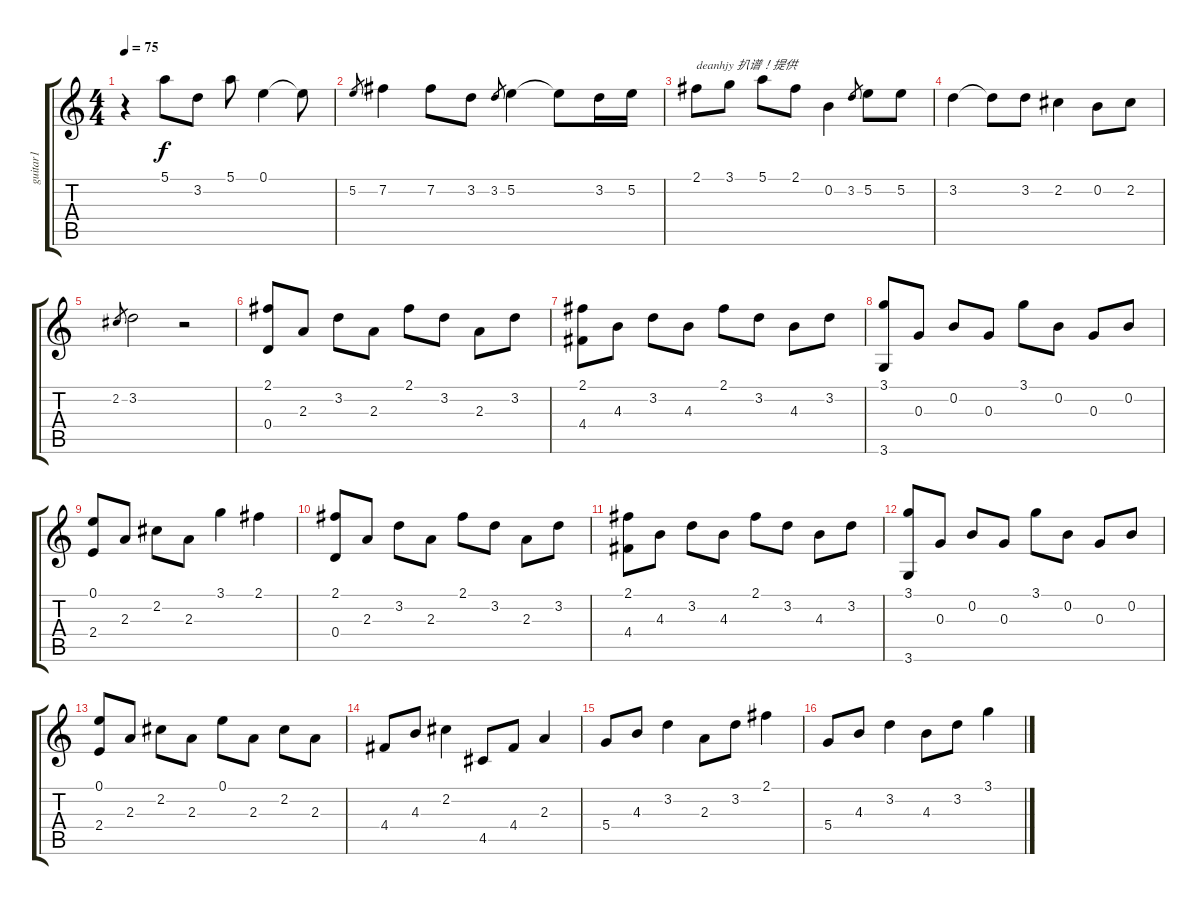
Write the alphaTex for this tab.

\track ("guitar1" "guitar1") {instrument acousticguitarsteel}
\staff {score tabs}
\tuning (E4 B3 G3 D3 A2 E2) {hide}
\ts (4 4)
\tempo 75
\clef g2
\ks c
r.4{dy f instrument acousticguitarsteel} 5.1.8 3.2.8 5.1.8 0.1.4 0.1{t}.8 |
5.2.8{gr} 7.2.4 7.2.8 3.2.8 3.2.8{gr} 5.2.4 5.2{t}.8 3.2.16 5.2.16 |
2.1.8{txt "deanhjy 扒谱！提供"} 3.1.8 5.1.8 2.1.8 0.2.4 3.2.8{gr} 5.2.8 5.2.8 |
3.2.4 3.2{t}.8 3.2.8 2.2.4 0.2.8 2.2.8 |
2.2.8{gr} 3.2.2 r.2 |
(2.1 0.4).8 2.3.8 3.2.8 2.3.8 2.1.8 3.2.8 2.3.8 3.2.8 |
(2.1 4.4).8 4.3.8 3.2.8 4.3.8 2.1.8 3.2.8 4.3.8 3.2.8 |
(3.1 3.6).8 0.3.8 0.2.8 0.3.8 3.1.8 0.2.8 0.3.8 0.2.8 |
(0.1 2.4).8 2.3.8 2.2.8 2.3.8 3.1.4 2.1.4 |
(2.1 0.4).8 2.3.8 3.2.8 2.3.8 2.1.8 3.2.8 2.3.8 3.2.8 |
(2.1 4.4).8 4.3.8 3.2.8 4.3.8 2.1.8 3.2.8 4.3.8 3.2.8 |
(3.1 3.6).8 0.3.8 0.2.8 0.3.8 3.1.8 0.2.8 0.3.8 0.2.8 |
(0.1 2.4).8 2.3.8 2.2.8 2.3.8 0.1.8 2.3.8 2.2.8 2.3.8 |
4.4.8 4.3.8 2.2.4 4.5.8 4.4.8 2.3.4 |
5.4.8 4.3.8 3.2.4 2.3.8 3.2.8 2.1.4 |
5.4.8 4.3.8 3.2.4 4.3.8 3.2.8 3.1.4
